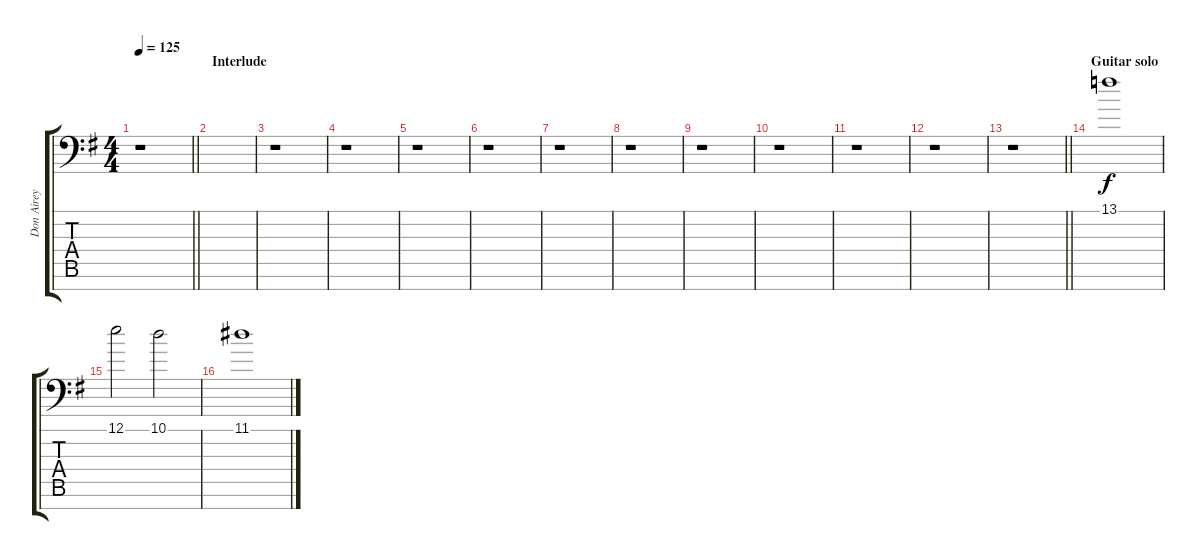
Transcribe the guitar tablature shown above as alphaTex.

\track ("Don Airey" "Don Airey") {instrument lead1square}
\staff {score tabs}
\tuning (E4 B3 G3 D3 A2 E2 E1) {hide}
\ts (4 4)
\tempo 125
\clef f4
\barLineRight lightlight
\ks eminor
r.1{dy f} |
\section ("" "Interlude")
|
r.1 |
r.1 |
r.1 |
r.1 |
r.1 |
r.1 |
r.1 |
r.1 |
r.1 |
r.1 |
\barLineRight lightlight
r.1 |
\section ("" "Guitar solo")
13.1.1{volume 12 instrument pad1newage} |
12.1.2 10.1.2 |
11.1.1
